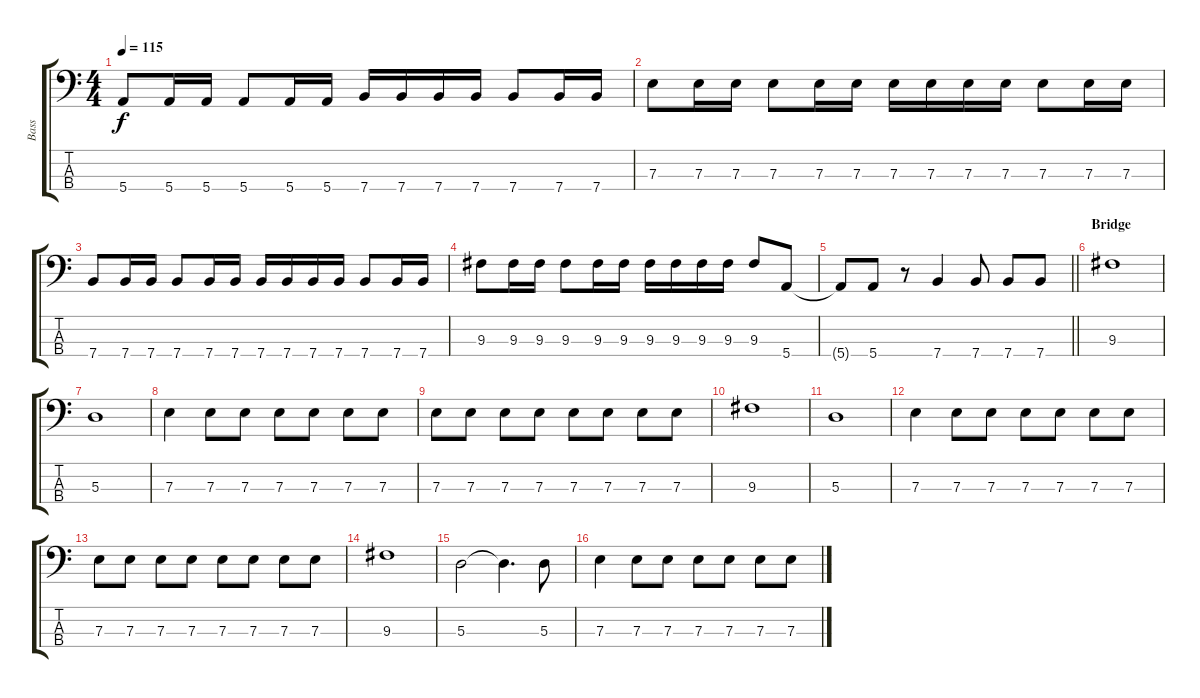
\track ("Bass" "Bass") {instrument electricbassfinger}
\staff {score tabs}
\tuning (G2 D2 A1 E1) {hide}
\ts (4 4)
\tempo 115
\clef f4
\ks c
5.4.8{dy f} 5.4.16 5.4.16 5.4.8 5.4.16 5.4.16 7.4.16 7.4.16 7.4.16 7.4.16 7.4.8 7.4.16 7.4.16 |
7.3.8 7.3.16 7.3.16 7.3.8 7.3.16 7.3.16 7.3.16 7.3.16 7.3.16 7.3.16 7.3.8 7.3.16 7.3.16 |
7.4.8 7.4.16 7.4.16 7.4.8 7.4.16 7.4.16 7.4.16 7.4.16 7.4.16 7.4.16 7.4.8 7.4.16 7.4.16 |
9.3.8 9.3.16 9.3.16 9.3.8 9.3.16 9.3.16 9.3.16 9.3.16 9.3.16 9.3.16 9.3.8 5.4.8 |
\barLineRight lightlight
5.4{t}.8 5.4.8 r.8 7.4.4 7.4.8 7.4.8 7.4.8 |
\section ("" "Bridge")
9.3.1 |
5.3.1 |
7.3.4 7.3.8 7.3.8 7.3.8 7.3.8 7.3.8 7.3.8 |
7.3.8 7.3.8 7.3.8 7.3.8 7.3.8 7.3.8 7.3.8 7.3.8 |
9.3.1 |
5.3.1 |
7.3.4 7.3.8 7.3.8 7.3.8 7.3.8 7.3.8 7.3.8 |
7.3.8 7.3.8 7.3.8 7.3.8 7.3.8 7.3.8 7.3.8 7.3.8 |
9.3.1 |
5.3.2 5.3{t}.4{d} 5.3.8 |
7.3.4 7.3.8 7.3.8 7.3.8 7.3.8 7.3.8 7.3.8
